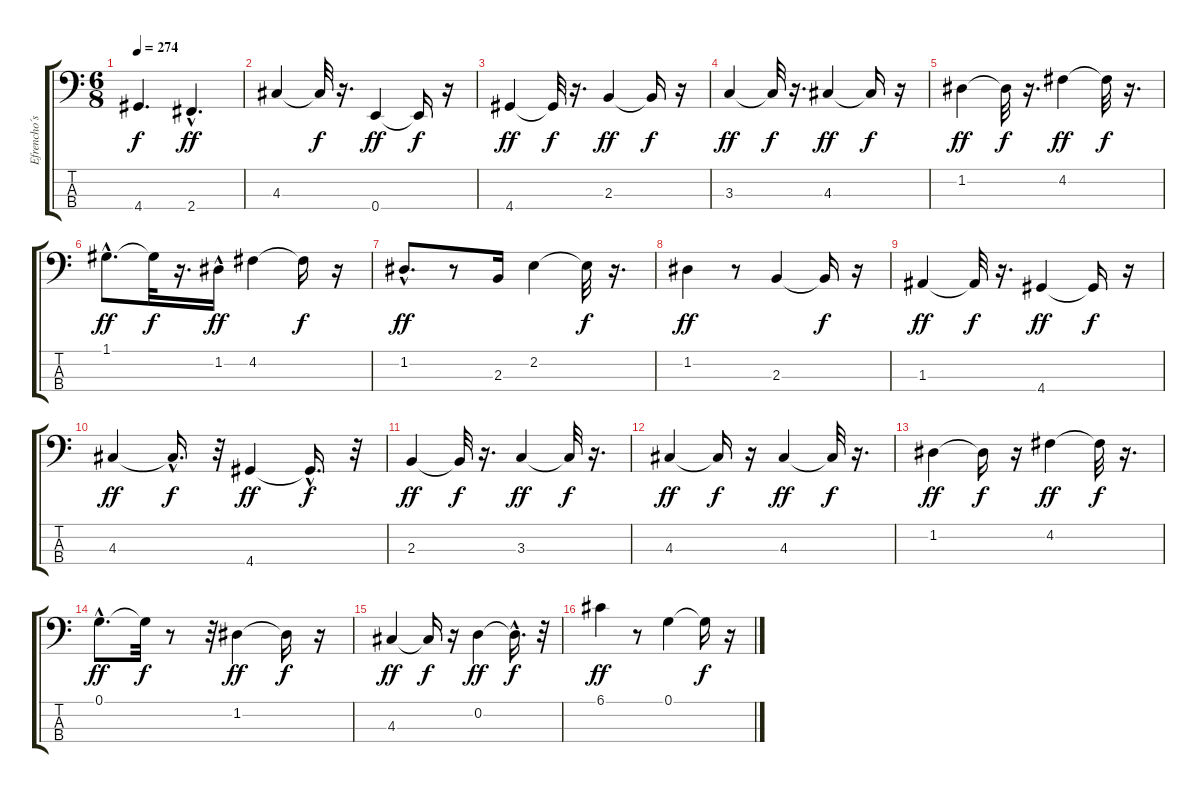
\track ("Efrencho´s Al Bajo" "Efrencho´s") {instrument acousticbass}
\staff {score tabs}
\tuning (G2 D2 A1 E1) {hide}
\ts (6 8)
\tempo 274
\clef f4
\ks c
4.4{t}.4{d dy f} 2.4{hac}.4{d dy ff} |
4.3.4 4.3{t}.32{dy f} r.16{d} 0.4.4{dy ff} 0.4{t}.16{dy f} r.16 |
4.4.4{dy ff} 4.4{t}.32{dy f} r.16{d} 2.3.4{dy ff} 2.3{t}.16{dy f} r.16 |
3.3.4{dy ff} 3.3{t}.32{dy f} r.16{d} 4.3.4{dy ff} 4.3{t}.16{dy f} r.16 |
1.2.4{dy ff} 1.2{t}.32{dy f} r.16{d} 4.2.4{dy ff} 4.2{t}.32{dy f} r.16{d} |
1.1{hac}.8{d dy ff} 1.1{t}.32{dy f} r.16{d} 1.2{hac}.16{dy ff} 4.2.4 4.2{t}.16{dy f} r.16 |
1.2{hac}.8{d dy ff} r.8 2.3.16 2.2.4 2.2{t}.32{dy f} r.16{d} |
1.2.4{dy ff} r.8 2.3.4 2.3{t}.16{dy f} r.16 |
1.3.4{dy ff} 1.3{t}.32{dy f} r.16{d} 4.4.4{dy ff} 4.4{t}.16{dy f} r.16 |
4.3.4{dy ff} 4.3{hac t}.16{d dy f} r.32 4.4.4{dy ff} 4.4{hac t}.16{d dy f} r.32 |
2.3.4{dy ff} 2.3{t}.32{dy f} r.16{d} 3.3.4{dy ff} 3.3{t}.32{dy f} r.16{d} |
4.3.4{dy ff} 4.3{t}.16{dy f} r.16 4.3.4{dy ff} 4.3{t}.32{dy f} r.16{d} |
1.2.4{dy ff} 1.2{t}.16{dy f} r.16 4.2.4{dy ff} 4.2{t}.32{dy f} r.16{d} |
0.1{hac}.8{d dy ff} 0.1{t}.32{dy f} r.8 r.32 1.2.4{dy ff} 1.2{t}.16{dy f} r.16 |
4.3.4{dy ff} 4.3{t}.16{dy f} r.16 0.2.4{dy ff} 0.2{hac t}.16{d dy f} r.32 |
6.1.4{dy ff} r.8 0.1.4 0.1{t}.16{dy f} r.16
